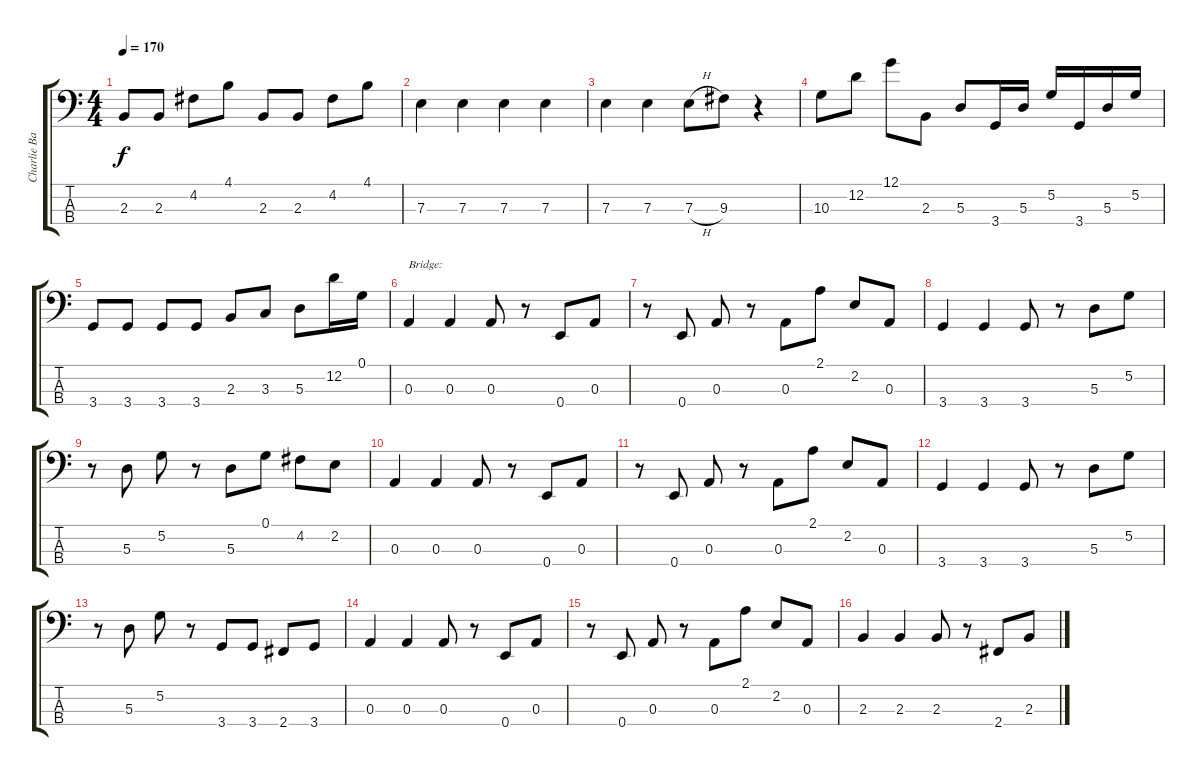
\track ("Charlie Bass" "Charlie Ba") {instrument electricbassfinger}
\staff {score tabs}
\tuning (G2 D2 A1 E1) {hide}
\ts (4 4)
\tempo 170
\clef f4
\ks c
2.3.8{dy f} 2.3.8 4.2.8 4.1.8 2.3.8 2.3.8 4.2.8 4.1.8 |
7.3.4 7.3.4 7.3.4 7.3.4 |
7.3.4 7.3.4 7.3{h}.8 9.3.8 r.4 |
10.3.8 12.2.8 12.1.8 2.3.8 5.3.8 3.4.16 5.3.16 5.2.16 3.4.16 5.3.16 5.2.16 |
3.4.8 3.4.8 3.4.8 3.4.8 2.3.8 3.3.8 5.3.8 12.2.16 0.1.16 |
0.3.4{txt "Bridge:"} 0.3.4 0.3.8 r.8 0.4.8 0.3.8 |
r.8 0.4.8 0.3.8 r.8 0.3.8 2.1.8 2.2.8 0.3.8 |
3.4.4 3.4.4 3.4.8 r.8 5.3.8 5.2.8 |
r.8 5.3.8 5.2.8 r.8 5.3.8 0.1.8 4.2.8 2.2.8 |
0.3.4 0.3.4 0.3.8 r.8 0.4.8 0.3.8 |
r.8 0.4.8 0.3.8 r.8 0.3.8 2.1.8 2.2.8 0.3.8 |
3.4.4 3.4.4 3.4.8 r.8 5.3.8 5.2.8 |
r.8 5.3.8 5.2.8 r.8 3.4.8 3.4.8 2.4.8 3.4.8 |
0.3.4 0.3.4 0.3.8 r.8 0.4.8 0.3.8 |
r.8 0.4.8 0.3.8 r.8 0.3.8 2.1.8 2.2.8 0.3.8 |
2.3.4 2.3.4 2.3.8 r.8 2.4.8 2.3.8
